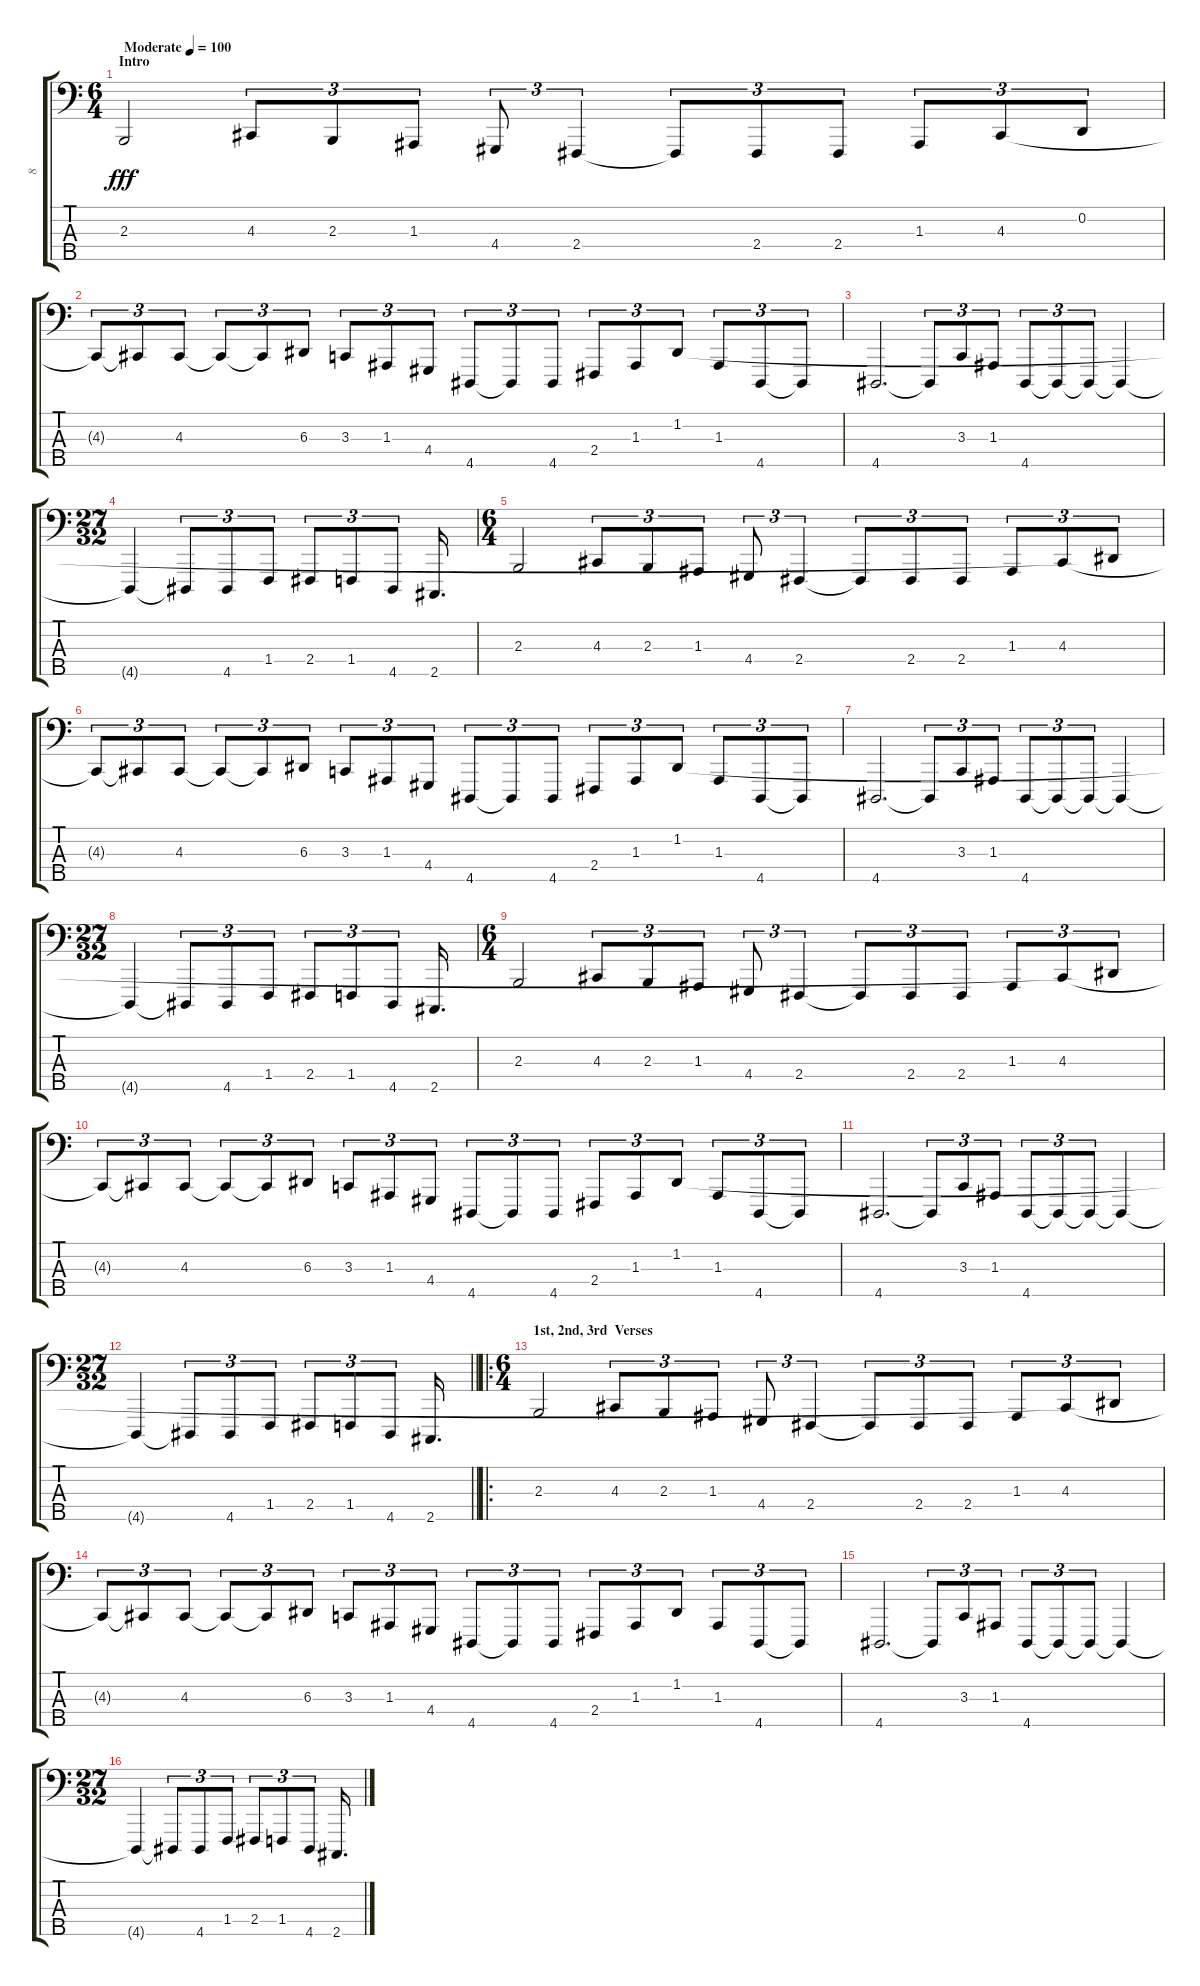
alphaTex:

\track ("8" "8") {instrument lead8bassandlead}
\staff {score tabs}
\tuning (G2 D2 A1 E1 B0) {hide}
\ts (6 4)
\section ("" "Intro")
\tempo (100 "Moderate")
\clef f4
\ks c
2.3.2{dy fff instrument lead8bassandlead} 4.3.8{tu (3 2)} 2.3.8{tu (3 2)} 1.3.8{tu (3 2)} 4.4.8{tu (3 2)} 2.4.4{tu (3 2)} 2.4{t}.8{tu (3 2)} 2.4.8{tu (3 2)} 2.4.8{tu (3 2)} 1.3.8{tu (3 2)} 4.3.8{tu (3 2)} 0.2.8{tu (3 2)} |
4.3{t}.8{tu (3 2)} 4.3{t}.8{tu (3 2)} 4.3.8{tu (3 2)} 4.3{t}.8{tu (3 2)} 4.3{t}.8{tu (3 2)} 6.3.8{tu (3 2)} 3.3.8{tu (3 2)} 1.3.8{tu (3 2)} 4.4.8{tu (3 2)} 4.5.8{tu (3 2)} 4.5{t}.8{tu (3 2)} 4.5.8{tu (3 2)} 2.4.8{tu (3 2)} 1.3.8{tu (3 2)} 1.2.8{tu (3 2)} 1.3.8{tu (3 2)} 4.5.8{tu (3 2)} 4.5{t}.8{tu (3 2)} |
4.5.2{d} 4.5{t}.8{tu (3 2)} 3.3.8{tu (3 2)} 1.3.8{tu (3 2)} 4.5.8{tu (3 2)} 4.5{t}.8{tu (3 2)} 4.5{t}.8{tu (3 2)} 4.5{t}.4 |
\ts (27 32)
4.5{t}.4 4.5{t}.8{tu (3 2)} 4.5.8{tu (3 2)} 1.4.8{tu (3 2)} 2.4.8{tu (3 2)} 1.4.8{tu (3 2)} 4.5.8{tu (3 2)} 2.5.16{d} |
\ts (6 4)
2.3.2 4.3.8{tu (3 2)} 2.3.8{tu (3 2)} 1.3.8{tu (3 2)} 4.4.8{tu (3 2)} 2.4.4{tu (3 2)} 2.4{t}.8{tu (3 2)} 2.4.8{tu (3 2)} 2.4.8{tu (3 2)} 1.3.8{tu (3 2)} 4.3.8{tu (3 2)} 1.2{t}.8{tu (3 2)} |
4.3{t}.8{tu (3 2)} 4.3{t}.8{tu (3 2)} 4.3.8{tu (3 2)} 4.3{t}.8{tu (3 2)} 4.3{t}.8{tu (3 2)} 6.3.8{tu (3 2)} 3.3.8{tu (3 2)} 1.3.8{tu (3 2)} 4.4.8{tu (3 2)} 4.5.8{tu (3 2)} 4.5{t}.8{tu (3 2)} 4.5.8{tu (3 2)} 2.4.8{tu (3 2)} 1.3.8{tu (3 2)} 1.2.8{tu (3 2)} 1.3.8{tu (3 2)} 4.5.8{tu (3 2)} 4.5{t}.8{tu (3 2)} |
4.5.2{d} 4.5{t}.8{tu (3 2)} 3.3.8{tu (3 2)} 1.3.8{tu (3 2)} 4.5.8{tu (3 2)} 4.5{t}.8{tu (3 2)} 4.5{t}.8{tu (3 2)} 4.5{t}.4 |
\ts (27 32)
4.5{t}.4 4.5{t}.8{tu (3 2)} 4.5.8{tu (3 2)} 1.4.8{tu (3 2)} 2.4.8{tu (3 2)} 1.4.8{tu (3 2)} 4.5.8{tu (3 2)} 2.5.16{d} |
\ts (6 4)
2.3.2 4.3.8{tu (3 2)} 2.3.8{tu (3 2)} 1.3.8{tu (3 2)} 4.4.8{tu (3 2)} 2.4.4{tu (3 2)} 2.4{t}.8{tu (3 2)} 2.4.8{tu (3 2)} 2.4.8{tu (3 2)} 1.3.8{tu (3 2)} 4.3.8{tu (3 2)} 1.2{t}.8{tu (3 2)} |
4.3{t}.8{tu (3 2)} 4.3{t}.8{tu (3 2)} 4.3.8{tu (3 2)} 4.3{t}.8{tu (3 2)} 4.3{t}.8{tu (3 2)} 6.3.8{tu (3 2)} 3.3.8{tu (3 2)} 1.3.8{tu (3 2)} 4.4.8{tu (3 2)} 4.5.8{tu (3 2)} 4.5{t}.8{tu (3 2)} 4.5.8{tu (3 2)} 2.4.8{tu (3 2)} 1.3.8{tu (3 2)} 1.2.8{tu (3 2)} 1.3.8{tu (3 2)} 4.5.8{tu (3 2)} 4.5{t}.8{tu (3 2)} |
4.5.2{d} 4.5{t}.8{tu (3 2)} 3.3.8{tu (3 2)} 1.3.8{tu (3 2)} 4.5.8{tu (3 2)} 4.5{t}.8{tu (3 2)} 4.5{t}.8{tu (3 2)} 4.5{t}.4 |
\ts (27 32)
\barLineRight lightlight
4.5{t}.4 4.5{t}.8{tu (3 2)} 4.5.8{tu (3 2)} 1.4.8{tu (3 2)} 2.4.8{tu (3 2)} 1.4.8{tu (3 2)} 4.5.8{tu (3 2)} 2.5.16{d} |
\ro
\ts (6 4)
\section ("" "1st, 2nd, 3rd  Verses")
2.3.2 4.3.8{tu (3 2)} 2.3.8{tu (3 2)} 1.3.8{tu (3 2)} 4.4.8{tu (3 2)} 2.4.4{tu (3 2)} 2.4{t}.8{tu (3 2)} 2.4.8{tu (3 2)} 2.4.8{tu (3 2)} 1.3.8{tu (3 2)} 4.3.8{tu (3 2)} 1.2{t}.8{tu (3 2)} |
4.3{t}.8{tu (3 2)} 4.3{t}.8{tu (3 2)} 4.3.8{tu (3 2)} 4.3{t}.8{tu (3 2)} 4.3{t}.8{tu (3 2)} 6.3.8{tu (3 2)} 3.3.8{tu (3 2)} 1.3.8{tu (3 2)} 4.4.8{tu (3 2)} 4.5.8{tu (3 2)} 4.5{t}.8{tu (3 2)} 4.5.8{tu (3 2)} 2.4.8{tu (3 2)} 1.3.8{tu (3 2)} 1.2.8{tu (3 2)} 1.3.8{tu (3 2)} 4.5.8{tu (3 2)} 4.5{t}.8{tu (3 2)} |
4.5.2{d} 4.5{t}.8{tu (3 2)} 3.3.8{tu (3 2)} 1.3.8{tu (3 2)} 4.5.8{tu (3 2)} 4.5{t}.8{tu (3 2)} 4.5{t}.8{tu (3 2)} 4.5{t}.4 |
\ts (27 32)
4.5{t}.4 4.5{t}.8{tu (3 2)} 4.5.8{tu (3 2)} 1.4.8{tu (3 2)} 2.4.8{tu (3 2)} 1.4.8{tu (3 2)} 4.5.8{tu (3 2)} 2.5.16{d}
